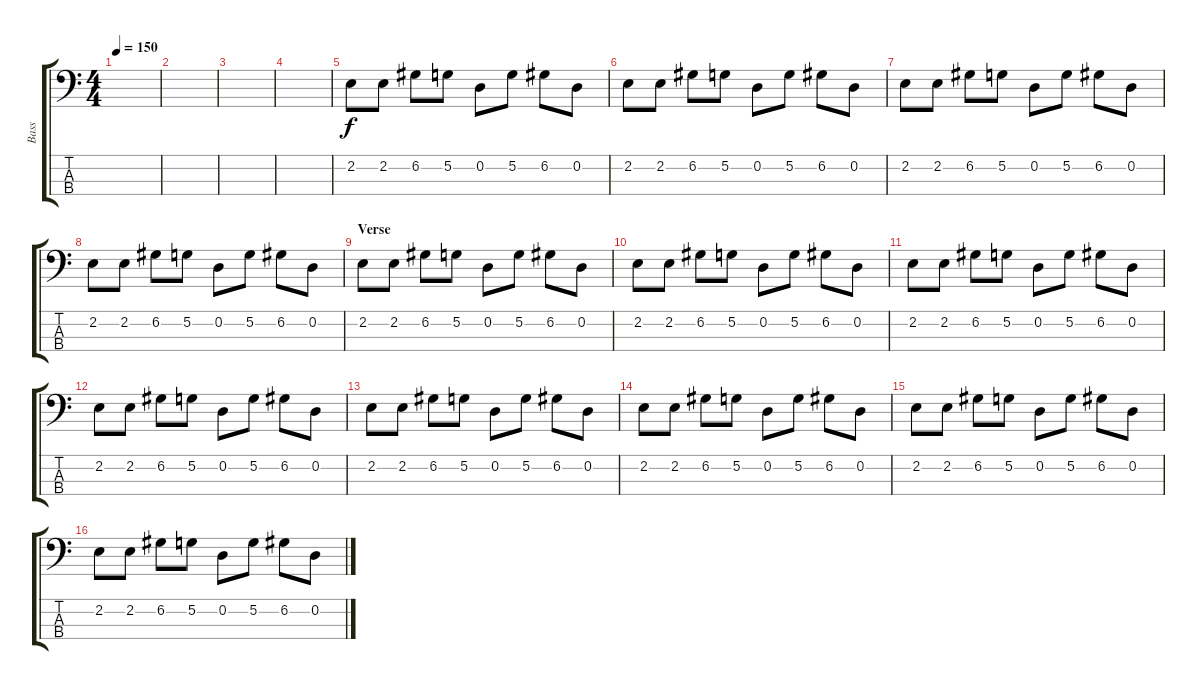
\track ("Bass" "Bass") {instrument electricbasspick}
\staff {score tabs}
\tuning (G2 D2 A1 E1) {hide}
\ts (4 4)
\tempo 150
\clef f4
\ks c
|
|
|
|
2.2.8 2.2.8 6.2.8 5.2.8 0.2.8 5.2.8 6.2.8 0.2.8 |
2.2.8 2.2.8 6.2.8 5.2.8 0.2.8 5.2.8 6.2.8 0.2.8 |
2.2.8 2.2.8 6.2.8 5.2.8 0.2.8 5.2.8 6.2.8 0.2.8 |
2.2.8 2.2.8 6.2.8 5.2.8 0.2.8 5.2.8 6.2.8 0.2.8 |
\section ("" "Verse")
2.2.8 2.2.8 6.2.8 5.2.8 0.2.8 5.2.8 6.2.8 0.2.8 |
2.2.8 2.2.8 6.2.8 5.2.8 0.2.8 5.2.8 6.2.8 0.2.8 |
2.2.8 2.2.8 6.2.8 5.2.8 0.2.8 5.2.8 6.2.8 0.2.8 |
2.2.8 2.2.8 6.2.8 5.2.8 0.2.8 5.2.8 6.2.8 0.2.8 |
2.2.8 2.2.8 6.2.8 5.2.8 0.2.8 5.2.8 6.2.8 0.2.8 |
2.2.8 2.2.8 6.2.8 5.2.8 0.2.8 5.2.8 6.2.8 0.2.8 |
2.2.8 2.2.8 6.2.8 5.2.8 0.2.8 5.2.8 6.2.8 0.2.8 |
2.2.8 2.2.8 6.2.8 5.2.8 0.2.8 5.2.8 6.2.8 0.2.8
